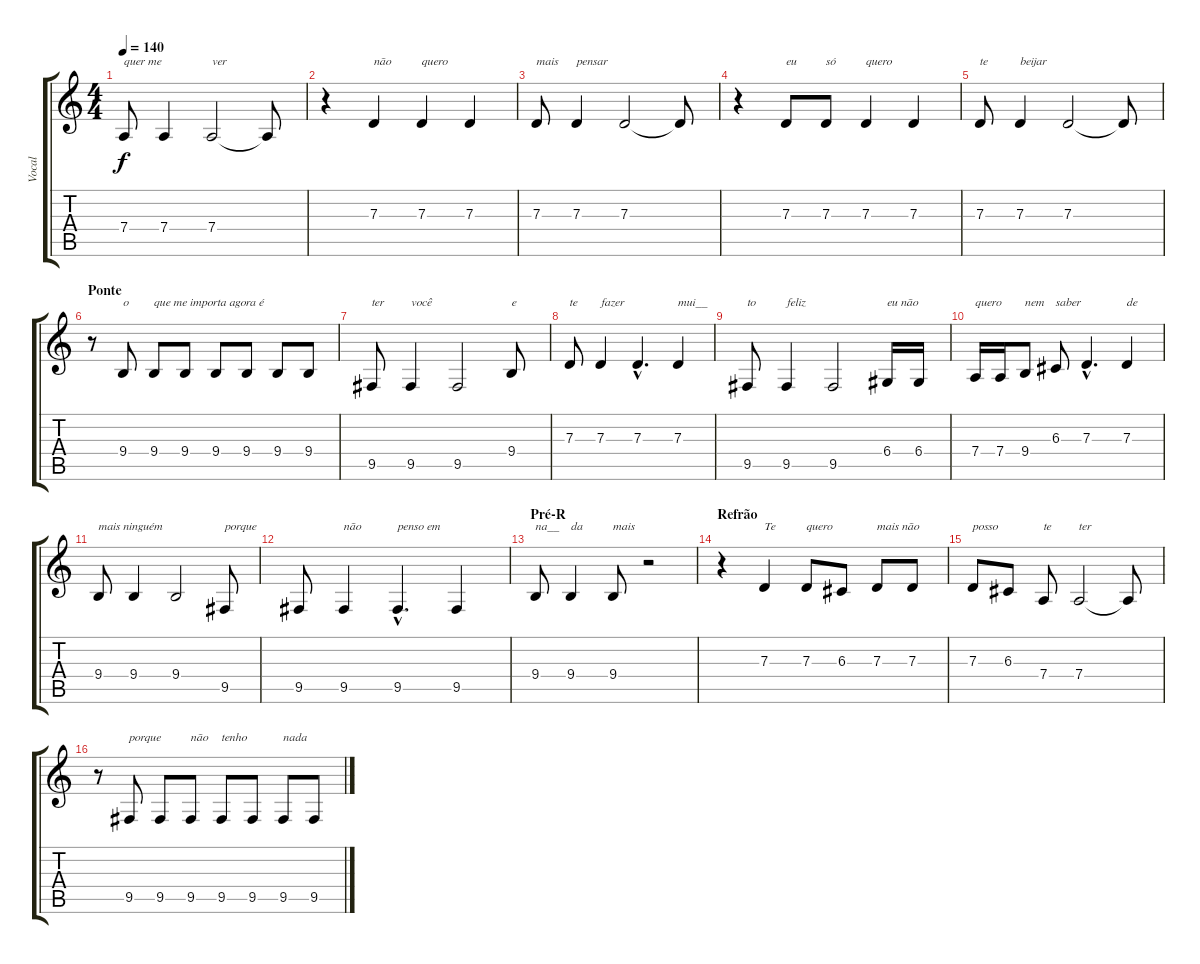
\track ("Vocal" "Vocal") {instrument violin}
\staff {score tabs}
\tuning (E4 B3 G3 D3 A2 E2) {hide}
\ts (4 4)
\tempo 140
\clef g2
\ks c
7.4.8{txt "quer me" dy f} 7.4.4 7.4.2{txt "ver"} 7.4{t}.8 |
r.4 7.3.4{txt "não"} 7.3.4{txt "quero"} 7.3.4 |
7.3.8{txt "mais"} 7.3.4{txt "pensar"} 7.3.2 7.3{t}.8 |
r.4 7.3.8{txt "eu"} 7.3.8{txt "só"} 7.3.4{txt "quero"} 7.3.4 |
7.3.8{txt "te"} 7.3.4{txt "beijar"} 7.3.2 7.3{t}.8 |
\section ("" "Ponte")
r.8 9.4.8{txt "o"} 9.4.8{txt "que me importa agora é"} 9.4.8 9.4.8 9.4.8 9.4.8 9.4.8 |
9.5.8{txt "ter"} 9.5.4{txt "você"} 9.5.2 9.4.8{txt "e"} |
7.3.8{txt "te"} 7.3.4{txt "fazer"} 7.3{hac}.4{d} 7.3.4{txt "mui__"} |
9.5.8{txt "to"} 9.5.4{txt "feliz"} 9.5.2 6.4.16{txt "eu não"} 6.4.16 |
7.4.16{txt "quero"} 7.4.16 9.4.8{txt "nem"} 6.3.8{txt "saber"} 7.3{hac}.4{d} 7.3.4{txt "de"} |
9.4.8{txt "mais ninguém"} 9.4.4 9.4.2 9.5.8{txt "porque"} |
9.5.8 9.5.4{txt "não"} 9.5{hac}.4{d txt "penso em"} 9.5.4 |
\section ("" "Pré-R")
9.4.8{txt "na__"} 9.4.4{txt "da"} 9.4.8{txt "mais"} r.2 |
\section ("" "Refrão")
r.4 7.3.4{txt "Te"} 7.3.8{txt "quero"} 6.3.8 7.3.8{txt "mais não"} 7.3.8 |
7.3.8{txt "posso"} 6.3.8 7.4.8{txt "te"} 7.4.2{txt "ter"} 7.4{t}.8 |
r.8 9.5.8{txt "porque"} 9.5.8 9.5.8{txt "não"} 9.5.8{txt "tenho"} 9.5.8 9.5.8{txt "nada"} 9.5.8
